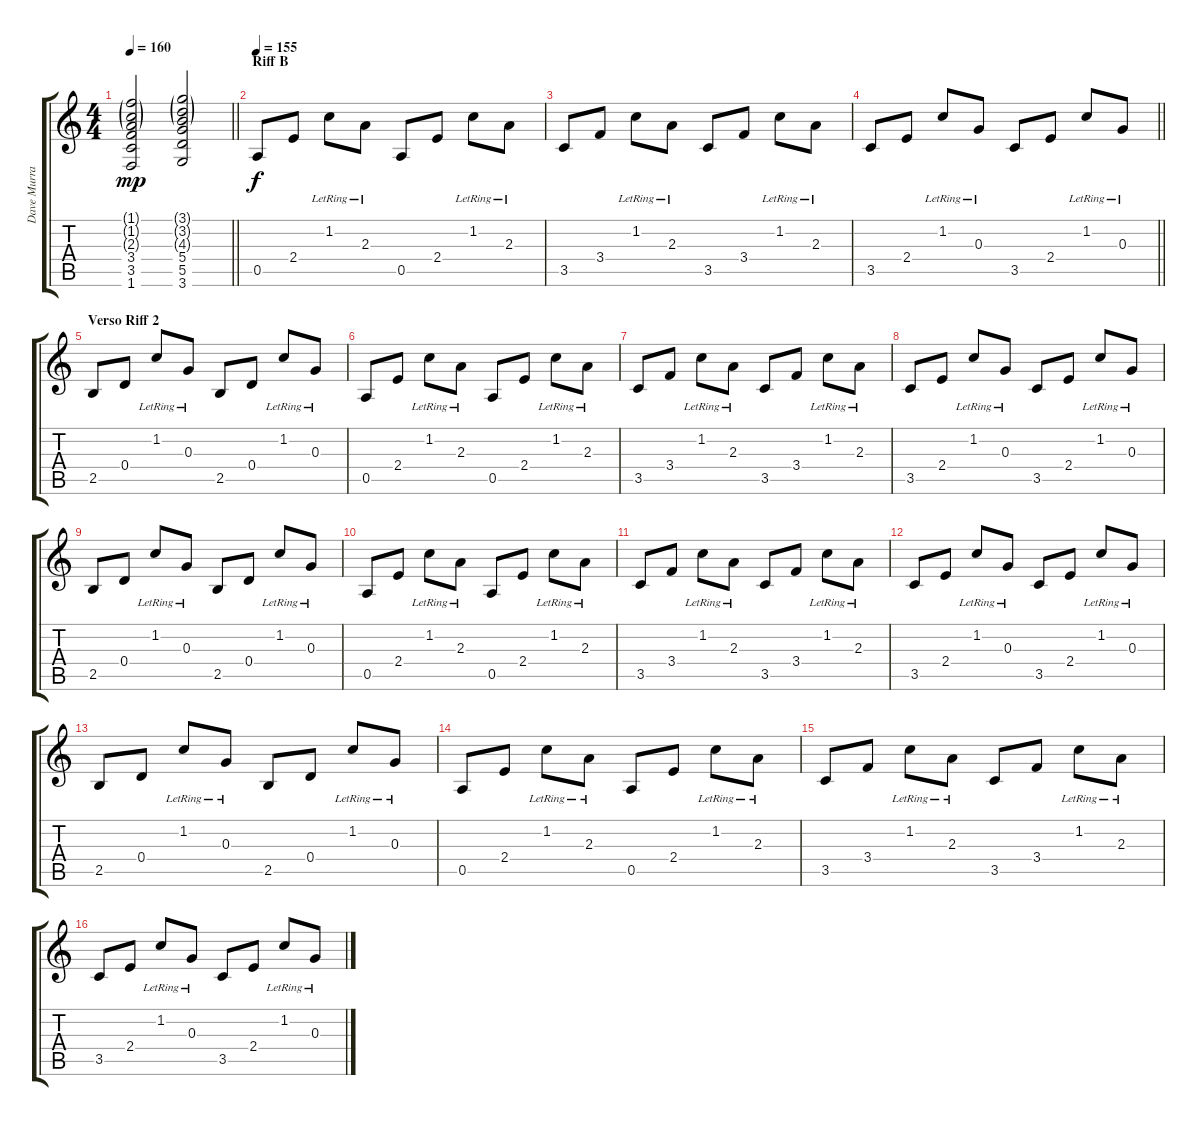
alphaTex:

\track ("Dave Murray" "Dave Murra") {instrument overdrivenguitar}
\staff {score tabs}
\tuning (E4 B3 G3 D3 A2 E2) {hide}
\ts (4 4)
\tempo 160
\clef g2
\barLineRight lightlight
\ks c
(1.1{g} 1.2{g} 2.3{g} 3.4 3.5 1.6).2{dy mp} (3.1{g} 3.2{g} 4.3{g} 5.4 5.5 3.6).2 |
\section ("" "Riff B")
\tempo 155
0.5.8{dy f instrument acousticguitarnylon} 2.4.8 1.2{lr}.8 2.3{lr}.8 0.5.8 2.4.8 1.2{lr}.8 2.3{lr}.8 |
3.5.8 3.4.8 1.2{lr}.8 2.3{lr}.8 3.5.8 3.4.8 1.2{lr}.8 2.3{lr}.8 |
\barLineRight lightlight
3.5.8 2.4.8 1.2{lr}.8 0.3{lr}.8 3.5.8 2.4.8 1.2{lr}.8 0.3{lr}.8 |
\section ("" "Verso Riff 2")
2.5.8 0.4.8 1.2{lr}.8 0.3{lr}.8 2.5.8 0.4.8 1.2{lr}.8 0.3{lr}.8 |
0.5.8 2.4.8 1.2{lr}.8 2.3{lr}.8 0.5.8 2.4.8 1.2{lr}.8 2.3{lr}.8 |
3.5.8 3.4.8 1.2{lr}.8 2.3{lr}.8 3.5.8 3.4.8 1.2{lr}.8 2.3{lr}.8 |
3.5.8 2.4.8 1.2{lr}.8 0.3{lr}.8 3.5.8 2.4.8 1.2{lr}.8 0.3{lr}.8 |
2.5.8 0.4.8 1.2{lr}.8 0.3{lr}.8 2.5.8 0.4.8 1.2{lr}.8 0.3{lr}.8 |
0.5.8 2.4.8 1.2{lr}.8 2.3{lr}.8 0.5.8 2.4.8 1.2{lr}.8 2.3{lr}.8 |
3.5.8 3.4.8 1.2{lr}.8 2.3{lr}.8 3.5.8 3.4.8 1.2{lr}.8 2.3{lr}.8 |
3.5.8 2.4.8 1.2{lr}.8 0.3{lr}.8 3.5.8 2.4.8 1.2{lr}.8 0.3{lr}.8 |
2.5.8 0.4.8 1.2{lr}.8 0.3{lr}.8 2.5.8 0.4.8 1.2{lr}.8 0.3{lr}.8 |
0.5.8 2.4.8 1.2{lr}.8 2.3{lr}.8 0.5.8 2.4.8 1.2{lr}.8 2.3{lr}.8 |
3.5.8 3.4.8 1.2{lr}.8 2.3{lr}.8 3.5.8 3.4.8 1.2{lr}.8 2.3{lr}.8 |
3.5.8 2.4.8 1.2{lr}.8 0.3{lr}.8 3.5.8 2.4.8 1.2{lr}.8 0.3{lr}.8
